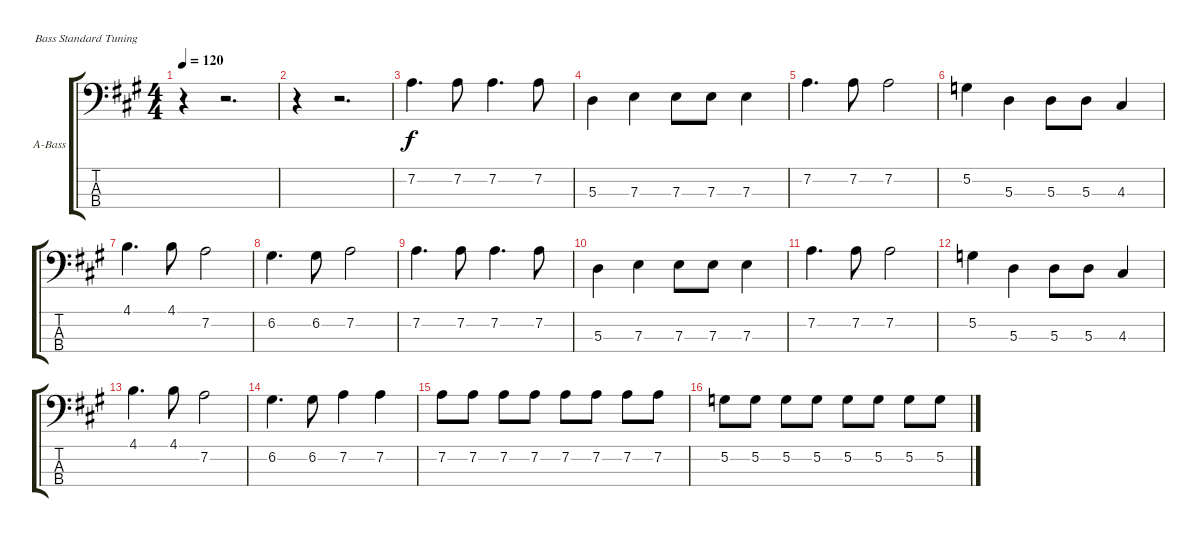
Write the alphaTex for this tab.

\bracketExtendMode groupsimilarinstruments
\firstSystemTrackNameOrientation horizontal
\otherSystemsTrackNameOrientation horizontal
\track ("Bass Paul" "A-Bass") {instrument acousticguitarnylon}
\staff {score tabs}
\tuning (G2 D2 A1 E1)
\ts (4 4)
\tempo 120
\clef f4
\ks a
r.4{dy f instrument acousticguitarnylon} r.2{d} |
r.4 r.2{d} |
7.2.4{d} 7.2.8 7.2.4{d} 7.2.8 |
5.3.4 7.3.4 7.3.8 7.3.8 7.3.4 |
7.2.4{d} 7.2.8 7.2.2 |
5.2.4 5.3.4 5.3.8 5.3.8 4.3.4 |
4.1.4{d} 4.1.8 7.2.2 |
6.2.4{d} 6.2.8 7.2.2 |
7.2.4{d} 7.2.8 7.2.4{d} 7.2.8 |
5.3.4 7.3.4 7.3.8 7.3.8 7.3.4 |
7.2.4{d} 7.2.8 7.2.2 |
5.2.4 5.3.4 5.3.8 5.3.8 4.3.4 |
4.1.4{d} 4.1.8 7.2.2 |
6.2.4{d} 6.2.8 7.2.4 7.2.4 |
7.2.8 7.2.8 7.2.8 7.2.8 7.2.8 7.2.8 7.2.8 7.2.8 |
5.2.8 5.2.8 5.2.8 5.2.8 5.2.8 5.2.8 5.2.8 5.2.8
